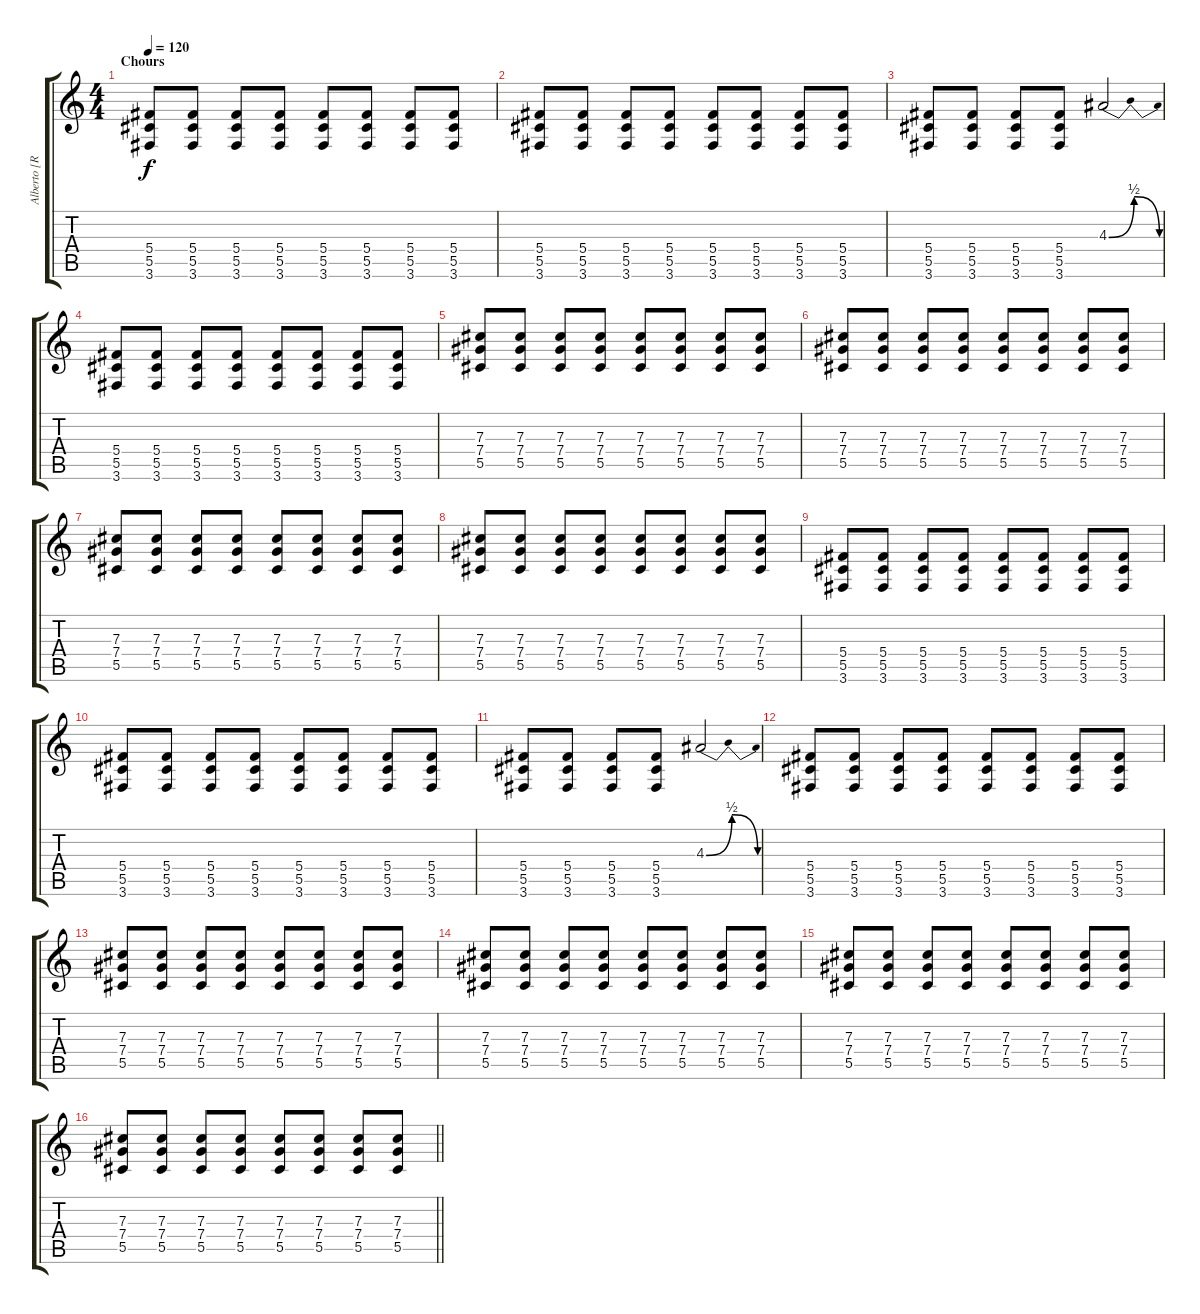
\track ("Alberto [Rythm Guitar]" "Alberto [R") {instrument overdrivenguitar}
\staff {score tabs}
\tuning (Eb4 Bb3 Gb3 Db3 Ab2 Eb2) {hide}
\ts (4 4)
\section ("" "Chours")
\tempo 120
\clef g2
\ks c
(5.4 5.5 3.6).8{dy f} (5.4 5.5 3.6).8 (5.4 5.5 3.6).8 (5.4 5.5 3.6).8 (5.4 5.5 3.6).8 (5.4 5.5 3.6).8 (5.4 5.5 3.6).8 (5.4 5.5 3.6).8 |
(5.4 5.5 3.6).8 (5.4 5.5 3.6).8 (5.4 5.5 3.6).8 (5.4 5.5 3.6).8 (5.4 5.5 3.6).8 (5.4 5.5 3.6).8 (5.4 5.5 3.6).8 (5.4 5.5 3.6).8 |
(5.4 5.5 3.6).8 (5.4 5.5 3.6).8 (5.4 5.5 3.6).8 (5.4 5.5 3.6).8 4.3{be (bendrelease 0 0 15 2 15 2 60 0)}.2 |
(5.4 5.5 3.6).8 (5.4 5.5 3.6).8 (5.4 5.5 3.6).8 (5.4 5.5 3.6).8 (5.4 5.5 3.6).8 (5.4 5.5 3.6).8 (5.4 5.5 3.6).8 (5.4 5.5 3.6).8 |
(7.3 7.4 5.5).8 (7.3 7.4 5.5).8 (7.3 7.4 5.5).8 (7.3 7.4 5.5).8 (7.3 7.4 5.5).8 (7.3 7.4 5.5).8 (7.3 7.4 5.5).8 (7.3 7.4 5.5).8 |
(7.3 7.4 5.5).8 (7.3 7.4 5.5).8 (7.3 7.4 5.5).8 (7.3 7.4 5.5).8 (7.3 7.4 5.5).8 (7.3 7.4 5.5).8 (7.3 7.4 5.5).8 (7.3 7.4 5.5).8 |
(7.3 7.4 5.5).8 (7.3 7.4 5.5).8 (7.3 7.4 5.5).8 (7.3 7.4 5.5).8 (7.3 7.4 5.5).8 (7.3 7.4 5.5).8 (7.3 7.4 5.5).8 (7.3 7.4 5.5).8 |
(7.3 7.4 5.5).8 (7.3 7.4 5.5).8 (7.3 7.4 5.5).8 (7.3 7.4 5.5).8 (7.3 7.4 5.5).8 (7.3 7.4 5.5).8 (7.3 7.4 5.5).8 (7.3 7.4 5.5).8 |
(5.4 5.5 3.6).8 (5.4 5.5 3.6).8 (5.4 5.5 3.6).8 (5.4 5.5 3.6).8 (5.4 5.5 3.6).8 (5.4 5.5 3.6).8 (5.4 5.5 3.6).8 (5.4 5.5 3.6).8 |
(5.4 5.5 3.6).8 (5.4 5.5 3.6).8 (5.4 5.5 3.6).8 (5.4 5.5 3.6).8 (5.4 5.5 3.6).8 (5.4 5.5 3.6).8 (5.4 5.5 3.6).8 (5.4 5.5 3.6).8 |
(5.4 5.5 3.6).8 (5.4 5.5 3.6).8 (5.4 5.5 3.6).8 (5.4 5.5 3.6).8 4.3{be (bendrelease 0 0 15 2 15 2 60 0)}.2 |
(5.4 5.5 3.6).8 (5.4 5.5 3.6).8 (5.4 5.5 3.6).8 (5.4 5.5 3.6).8 (5.4 5.5 3.6).8 (5.4 5.5 3.6).8 (5.4 5.5 3.6).8 (5.4 5.5 3.6).8 |
(7.3 7.4 5.5).8 (7.3 7.4 5.5).8 (7.3 7.4 5.5).8 (7.3 7.4 5.5).8 (7.3 7.4 5.5).8 (7.3 7.4 5.5).8 (7.3 7.4 5.5).8 (7.3 7.4 5.5).8 |
(7.3 7.4 5.5).8 (7.3 7.4 5.5).8 (7.3 7.4 5.5).8 (7.3 7.4 5.5).8 (7.3 7.4 5.5).8 (7.3 7.4 5.5).8 (7.3 7.4 5.5).8 (7.3 7.4 5.5).8 |
(7.3 7.4 5.5).8 (7.3 7.4 5.5).8 (7.3 7.4 5.5).8 (7.3 7.4 5.5).8 (7.3 7.4 5.5).8 (7.3 7.4 5.5).8 (7.3 7.4 5.5).8 (7.3 7.4 5.5).8 |
\barLineRight lightlight
(7.3 7.4 5.5).8 (7.3 7.4 5.5).8 (7.3 7.4 5.5).8 (7.3 7.4 5.5).8 (7.3 7.4 5.5).8 (7.3 7.4 5.5).8 (7.3 7.4 5.5).8 (7.3 7.4 5.5).8
